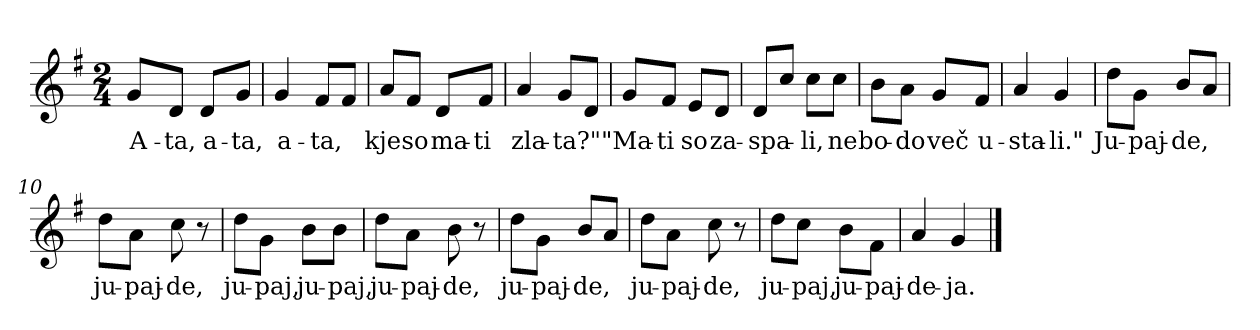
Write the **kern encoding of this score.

**kern	**text
*part1	*part1
*staff1	*staff1
*clefG2	*
*k[f#]	*
*G:	*
*M2/4	*
=1	=1
!	!LO:LY:b
8g/L	A-
!	!LO:LY:b
8d/J	-ta,
!	!LO:LY:b
8d/L	a-
!	!LO:LY:b
8g/J	-ta,
=2	=2
!	!LO:LY:b
4g/	a-
!	!LO:LY:b
8f#/L	-ta,
8f#/J	.
=3	=3
!	!LO:LY:b
8a/L	kje
!	!LO:LY:b
8f#/J	so
!	!LO:LY:b
8d/L	ma-
!	!LO:LY:b
8f#/J	-ti
=4	=4
!	!LO:LY:b
4a/	zla-
!	!LO:LY:b
8g/L	-ta?"
8d/J	.
!!LO:LB:g=z
=5	=5
!	!LO:LY:b
8g/L	"Ma-
!	!LO:LY:b
8f#/J	-ti
!	!LO:LY:b
8e/L	so
!	!LO:LY:b
8d/J	za-
=6	=6
!	!LO:LY:b
8d/L	-spa-
8cc/J	.
!	!LO:LY:b
8cc\L	-li,
!	!LO:LY:b
8cc\J	ne
=7	=7
!	!LO:LY:b
8b\L	bo-
!	!LO:LY:b
8a\J	-do
!	!LO:LY:b
8g/L	več
!	!LO:LY:b
8f#/J	u-
=8	=8
!	!LO:LY:b
4a/	-sta-
!	!LO:LY:b
4g/	-li."
!!LO:LB:g=z
=9	=9
!	!LO:LY:b
8dd\L	Ju-
!	!LO:LY:b
8g\J	-paj-
!	!LO:LY:b
8b/L	-de,
8a/J	.
=10	=10
!	!LO:LY:b
8dd\L	ju-
!	!LO:LY:b
8a\J	-paj-
!	!LO:LY:b
8cc\	-de,
8r	.
=11	=11
!	!LO:LY:b
8dd\L	ju-
!	!LO:LY:b
8g\J	-paj,
!	!LO:LY:b
8b\L	ju-
!	!LO:LY:b
8b\J	-paj,
=12	=12
!	!LO:LY:b
8dd\L	ju-
!	!LO:LY:b
8a\J	-paj-
!	!LO:LY:b
8b\	-de,
8r	.
!!LO:LB:g=z
=13	=13
!	!LO:LY:b
8dd\L	ju-
!	!LO:LY:b
8g\J	-paj-
!	!LO:LY:b
8b/L	-de,
8a/J	.
=14	=14
!	!LO:LY:b
8dd\L	ju-
!	!LO:LY:b
8a\J	-paj-
!	!LO:LY:b
8cc\	-de,
8r	.
=15	=15
!	!LO:LY:b
8dd\L	ju-
!	!LO:LY:b
8cc\J	-paj,
!	!LO:LY:b
8b\L	ju-
!	!LO:LY:b
8f#\J	-paj-
=16	=16
!	!LO:LY:b
4a/	-de-
!	!LO:LY:b
4g/	-ja.
==	==
*-	*-
